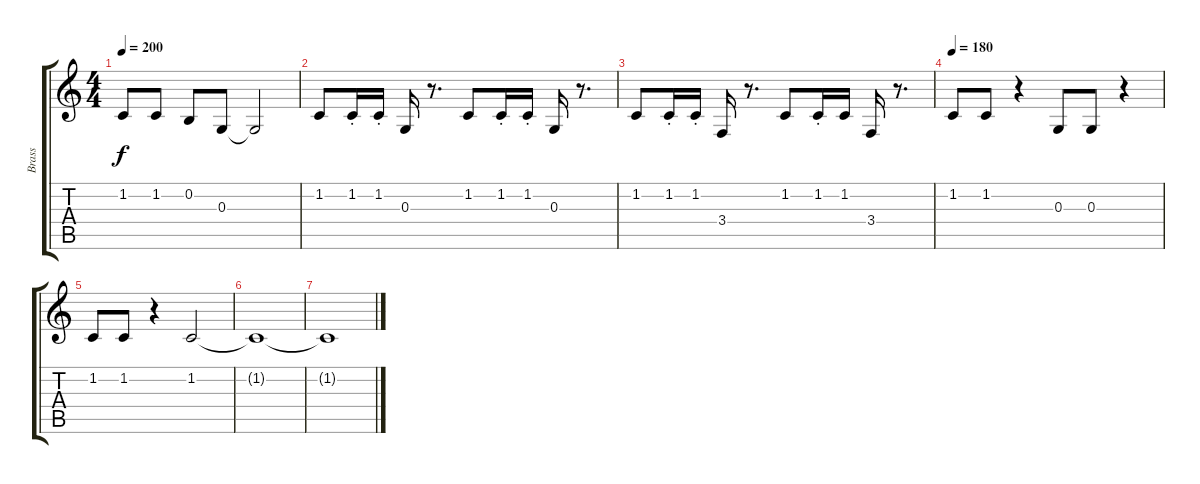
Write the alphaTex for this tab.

\track ("Brass" "Brass") {instrument trombone}
\staff {score tabs}
\tuning (E4 B3 G3 D3 A2 E2) {hide}
\ts (4 4)
\tempo 200
\clef g2
\ks c
1.2.8{dy f} 1.2.8 0.2.8 0.3.8 0.3{t}.2 |
1.2.8 1.2{st}.16 1.2{st}.16 0.3.16 r.8{d} 1.2.8 1.2{st}.16 1.2{st}.16 0.3.16 r.8{d} |
1.2.8 1.2{st}.16 1.2{st}.16 3.4.16 r.8{d} 1.2.8 1.2{st}.16 1.2.16 3.4.16 r.8{d} |
\tempo 180
1.2.8 1.2.8 r.4 0.3.8 0.3.8 r.4 |
1.2.8 1.2.8 r.4 1.2.2 |
1.2{t}.1 |
1.2{t}.1
